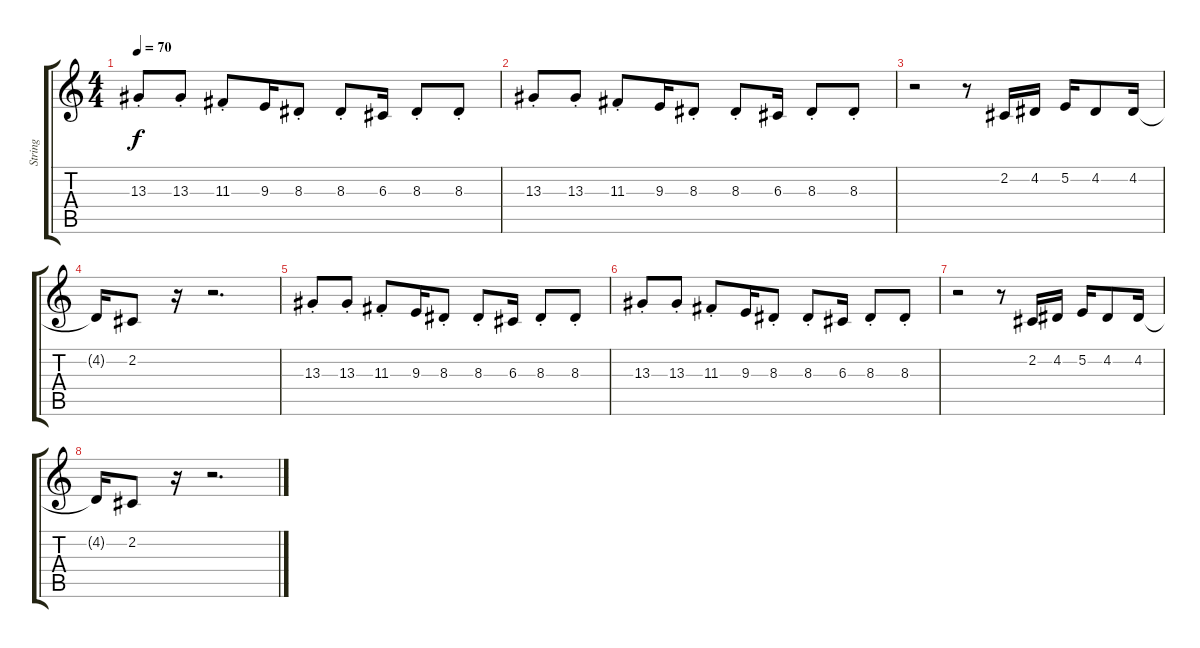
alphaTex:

\track ("String " "String ") {instrument stringensemble1}
\staff {score tabs}
\tuning (E4 B3 G3 D3 A2 E2) {hide}
\ts (4 4)
\tempo 70
\clef g2
\ks c
13.3{st}.8{dy f} 13.3{st}.8 11.3{st}.8 9.3.16 8.3{st}.8 8.3{st}.8 6.3.16 8.3{st}.8 8.3{st}.8 |
13.3{st}.8 13.3{st}.8 11.3{st}.8 9.3.16 8.3{st}.8 8.3{st}.8 6.3.16 8.3{st}.8 8.3{st}.8 |
r.2 r.8 2.2.16 4.2.16 5.2.16 4.2.8 4.2.16 |
4.2{t}.16 2.2.8 r.16 r.2{d} |
13.3{st}.8 13.3{st}.8 11.3{st}.8 9.3.16 8.3{st}.8 8.3{st}.8 6.3.16 8.3{st}.8 8.3{st}.8 |
13.3{st}.8 13.3{st}.8 11.3{st}.8 9.3.16 8.3{st}.8 8.3{st}.8 6.3.16 8.3{st}.8 8.3{st}.8 |
r.2 r.8 2.2.16 4.2.16 5.2.16 4.2.8 4.2.16 |
4.2{t}.16 2.2.8 r.16 r.2{d}
